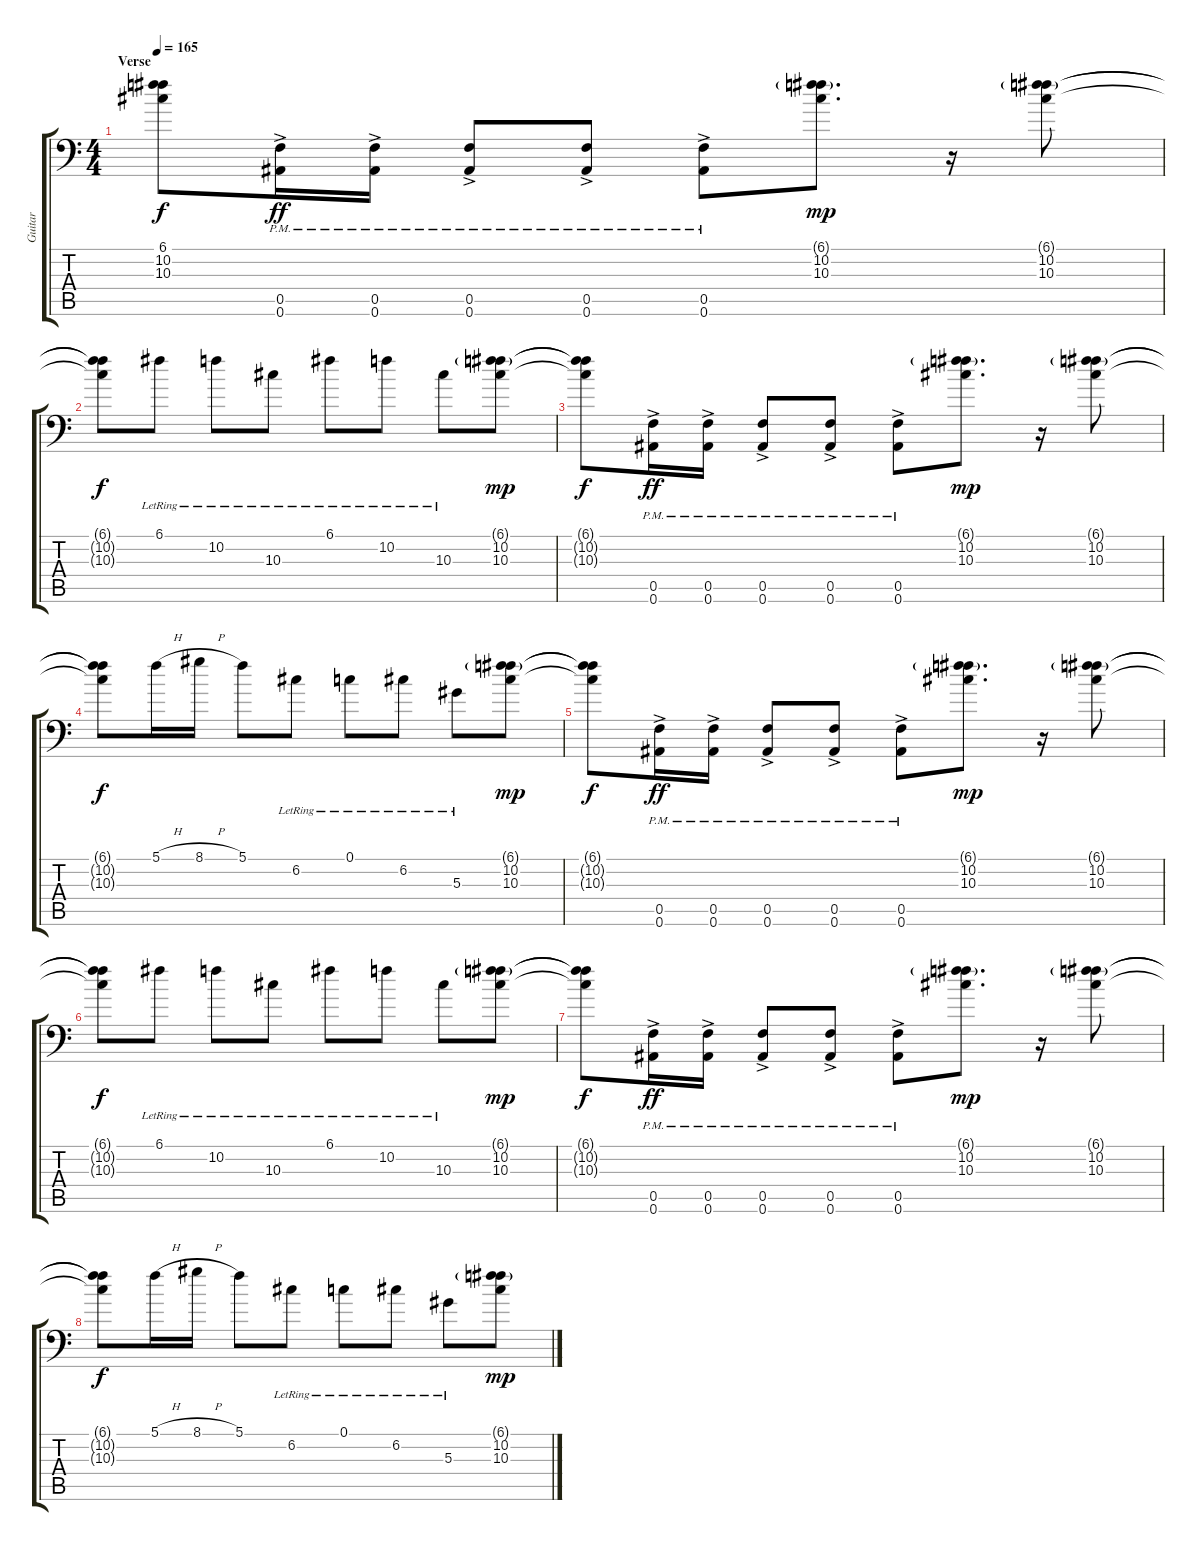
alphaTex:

\track ("Guitar" "Guitar") {instrument distortionguitar}
\staff {score tabs}
\tuning (C4 G3 Eb3 Bb2 F2 Bb1) {hide}
\ts (4 4)
\section ("" "Verse")
\tempo 165
\clef f4
\ks c
(6.1{t} 10.2{t} 10.3{t}).8{dy f} (0.5{ac pm} 0.6{ac pm}).16{dy ff} (0.5{ac pm} 0.6{ac pm}).16 (0.5{ac pm} 0.6{ac pm}).8 (0.5{ac pm} 0.6{ac pm}).8 (0.5{ac pm} 0.6{ac pm}).8 (6.1{g} 10.2 10.3).8{d dy mp} r.16 (6.1{g} 10.2 10.3).8 |
(6.1{t} 10.2{t} 10.3{t}).8{dy f} 6.1{lr}.8 10.2{lr}.8 10.3{lr}.8 6.1{lr}.8 10.2{lr}.8 10.3{lr}.8 (6.1{g} 10.2 10.3).8{dy mp} |
(6.1{t} 10.2{t} 10.3{t}).8{dy f} (0.5{ac pm} 0.6{ac pm}).16{dy ff} (0.5{ac pm} 0.6{ac pm}).16 (0.5{ac pm} 0.6{ac pm}).8 (0.5{ac pm} 0.6{ac pm}).8 (0.5{ac pm} 0.6{ac pm}).8 (6.1{g} 10.2 10.3).8{d dy mp} r.16 (6.1{g} 10.2 10.3).8 |
(6.1{t} 10.2{t} 10.3{t}).8{dy f} 5.1{h}.16 8.1{h}.16 5.1.8 6.2{lr}.8 0.1{lr}.8 6.2{lr}.8 5.3{lr}.8 (6.1{g} 10.2 10.3).8{dy mp} |
(6.1{t} 10.2{t} 10.3{t}).8{dy f} (0.5{ac pm} 0.6{ac pm}).16{dy ff} (0.5{ac pm} 0.6{ac pm}).16 (0.5{ac pm} 0.6{ac pm}).8 (0.5{ac pm} 0.6{ac pm}).8 (0.5{ac pm} 0.6{ac pm}).8 (6.1{g} 10.2 10.3).8{d dy mp} r.16 (6.1{g} 10.2 10.3).8 |
(6.1{t} 10.2{t} 10.3{t}).8{dy f} 6.1{lr}.8 10.2{lr}.8 10.3{lr}.8 6.1{lr}.8 10.2{lr}.8 10.3{lr}.8 (6.1{g} 10.2 10.3).8{dy mp} |
(6.1{t} 10.2{t} 10.3{t}).8{dy f} (0.5{ac pm} 0.6{ac pm}).16{dy ff} (0.5{ac pm} 0.6{ac pm}).16 (0.5{ac pm} 0.6{ac pm}).8 (0.5{ac pm} 0.6{ac pm}).8 (0.5{ac pm} 0.6{ac pm}).8 (6.1{g} 10.2 10.3).8{d dy mp} r.16 (6.1{g} 10.2 10.3).8 |
(6.1{t} 10.2{t} 10.3{t}).8{dy f} 5.1{h}.16 8.1{h}.16 5.1.8 6.2{lr}.8 0.1{lr}.8 6.2{lr}.8 5.3{lr}.8 (6.1{g} 10.2 10.3).8{dy mp}
